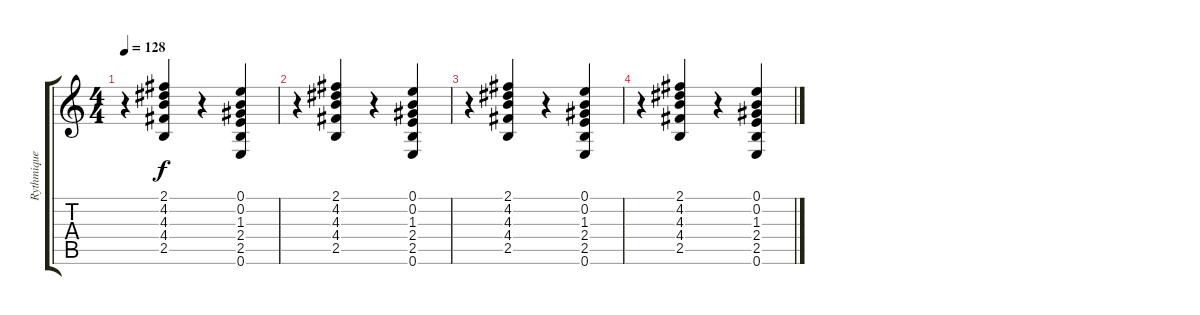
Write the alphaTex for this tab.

\track ("Rythmique 2" "Rythmique ") {instrument electricguitarclean}
\staff {score tabs}
\tuning (E4 B3 G3 D3 A2 E2) {hide}
\ts (4 4)
\tempo 128
\clef g2
\ks c
r.4{dy f} (2.1 4.2 4.3 4.4 2.5).4 r.4 (0.1 0.2 1.3 2.4 2.5 0.6).4 |
r.4 (2.1 4.2 4.3 4.4 2.5).4 r.4 (0.1 0.2 1.3 2.4 2.5 0.6).4 |
r.4 (2.1 4.2 4.3 4.4 2.5).4 r.4 (0.1 0.2 1.3 2.4 2.5 0.6).4 |
r.4 (2.1 4.2 4.3 4.4 2.5).4 r.4 (0.1 0.2 1.3 2.4 2.5 0.6).4
